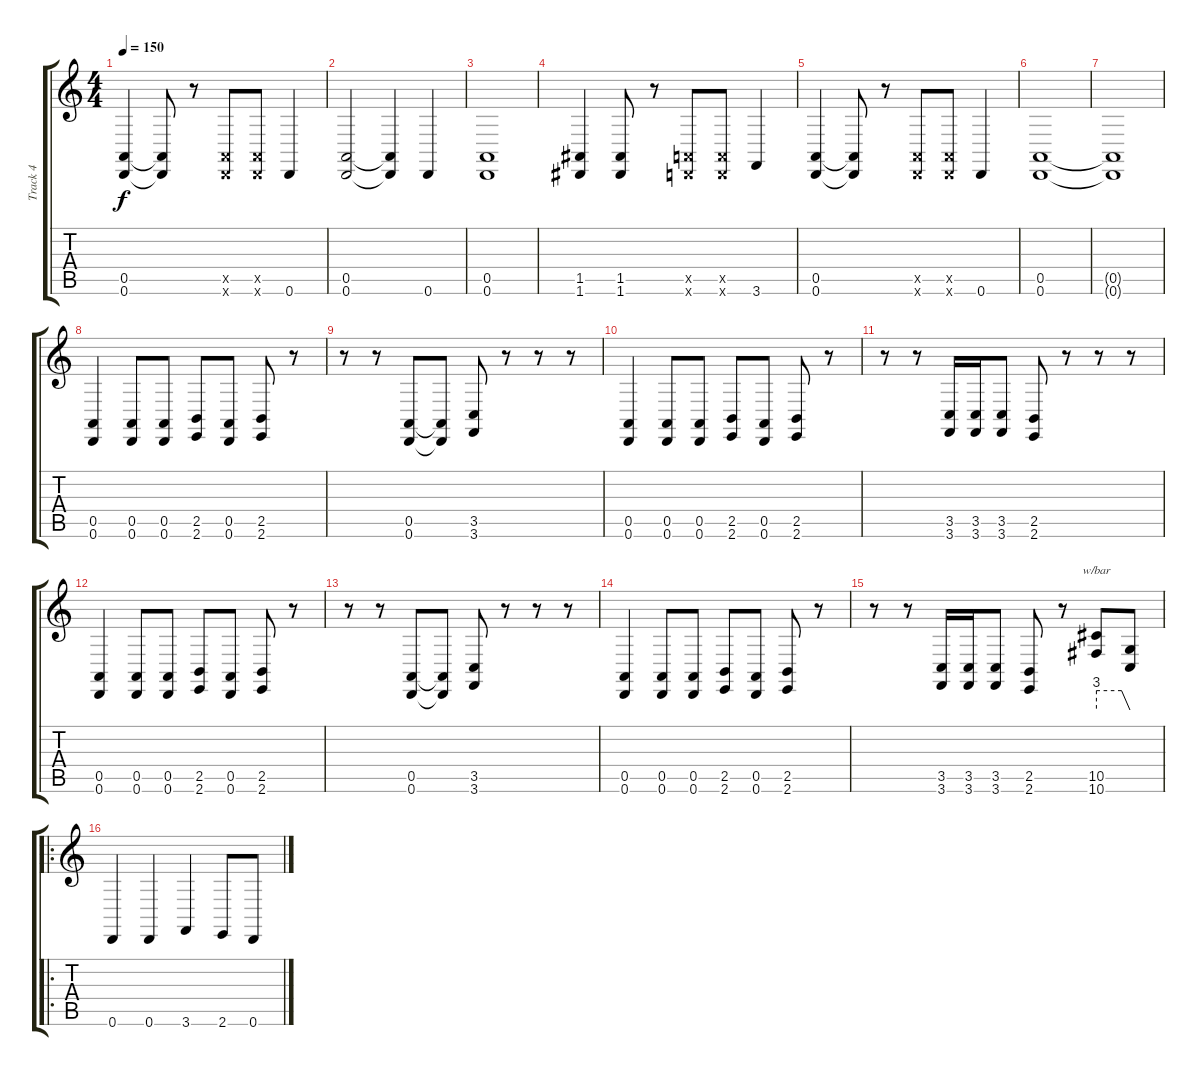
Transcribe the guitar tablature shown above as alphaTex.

\track ("Track 4" "Track 4") {instrument lead8bassandlead}
\staff {score tabs}
\tuning (E4 B3 G3 D3 A2 D2) {hide}
\ts (4 4)
\tempo 150
\clef g2
\ks c
(0.5 0.6).4{dy f} (0.5{t} 0.6{t}).8 r.8 (0.5{x} 0.6{x}).8 (0.5{x} 0.6{x}).8 0.6.4 |
(0.5 0.6).2 (0.5{t} 0.6{t}).4 0.6.4 |
(0.5 0.6).1 |
(1.5 1.6).4 (1.5 1.6).8 r.8 (0.5{x} 0.6{x}).8 (0.5{x} 0.6{x}).8 3.6.4 |
(0.5 0.6).4 (0.5{t} 0.6{t}).8 r.8 (0.5{x} 0.6{x}).8 (0.5{x} 0.6{x}).8 0.6.4 |
(0.5 0.6).1 |
(0.5{t} 0.6{t}).1 |
(0.5 0.6).4 (0.5 0.6).8 (0.5 0.6).8 (2.5 2.6).8 (0.5 0.6).8 (2.5 2.6).8 r.8 |
r.8 r.8 (0.5 0.6).8 (0.5{t} 0.6{t}).8 (3.5 3.6).8 r.8 r.8 r.8 |
(0.5 0.6).4 (0.5 0.6).8 (0.5 0.6).8 (2.5 2.6).8 (0.5 0.6).8 (2.5 2.6).8 r.8 |
r.8 r.8 (3.5 3.6).16 (3.5 3.6).16 (3.5 3.6).8 (2.5 2.6).8 r.8 r.8 r.8 |
(0.5 0.6).4 (0.5 0.6).8 (0.5 0.6).8 (2.5 2.6).8 (0.5 0.6).8 (2.5 2.6).8 r.8 |
r.8 r.8 (0.5 0.6).8 (0.5{t} 0.6{t}).8 (3.5 3.6).8 r.8 r.8 r.8 |
(0.5 0.6).4 (0.5 0.6).8 (0.5 0.6).8 (2.5 2.6).8 (0.5 0.6).8 (2.5 2.6).8 r.8 |
r.8 r.8 (3.5 3.6).16 (3.5 3.6).16 (3.5 3.6).8 (2.5 2.6).8 r.8 (10.5 10.6).8{tbe (custom default 0 12 45 12 60 0)} (10.5{t} 10.6{t}).8 |
\ro
0.6.4 0.6.4 3.6.4 2.6.8 0.6.8
